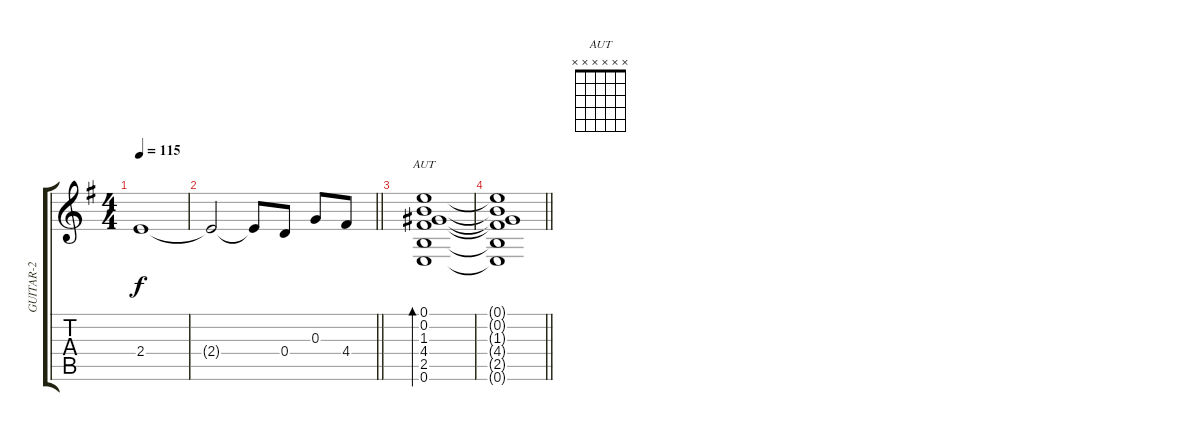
\track ("GUITAR-2" "GUITAR-2") {instrument acousticguitarnylon}
\staff {score tabs}
\tuning (E4 B3 G3 D3 A2 E2) {hide}
\chord ("AUT" x x x x x x)
\ts (4 4)
\tempo 115
\clef g2
\ks eminor
2.4.1{dy f} |
\barLineRight lightlight
2.4{t}.2 2.4{t}.8 0.4.8 0.3.8 4.4.8 |
(0.1 0.2 1.3 4.4 2.5 0.6).1{bd 480 ch "AUT"} |
\barLineRight lightlight
(0.1{t} 0.2{t} 1.3{t} 4.4{t} 2.5{t} 0.6{t}).1
